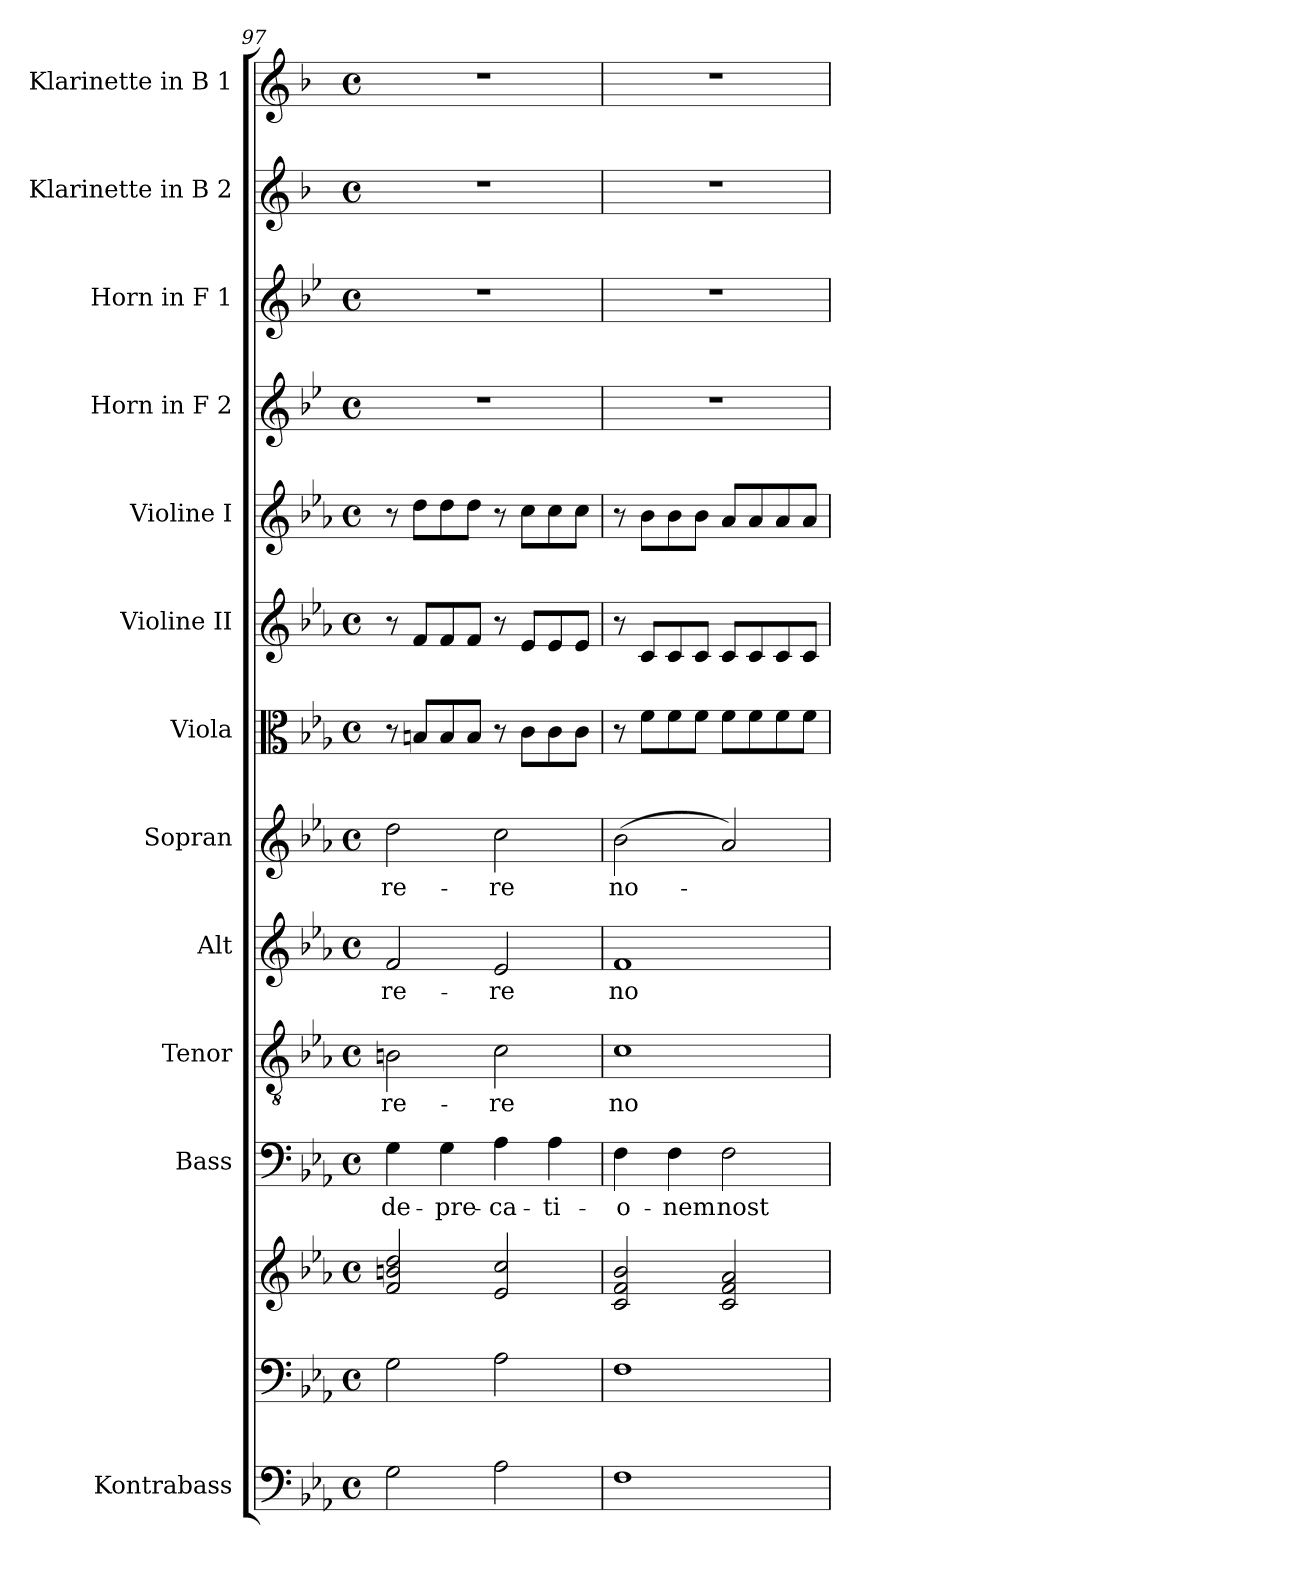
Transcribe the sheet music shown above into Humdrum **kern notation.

**kern	**kern	**kern	**kern	**text	**kern	**text	**kern	**text	**kern	**text	**kern	**kern	**kern	**kern	**kern	**kern	**kern
*part13	*part12	*part12	*part11	*part11	*part10	*part10	*part9	*part9	*part8	*part8	*part7	*part6	*part5	*part4	*part3	*part2	*part1
*staff14	*staff13	*staff12	*staff11	*staff11	*staff10	*staff10	*staff9	*staff9	*staff8	*staff8	*staff7	*staff6	*staff5	*staff4	*staff3	*staff2	*staff1
*I"Kontrabass	*	*	*I"Bass	*	*I"Tenor	*	*I"Alt	*	*I"Sopran	*	*I"Viola	*I"Violine II	*I"Violine I	*I"Horn in F 2	*I"Horn in F 1	*I"Klarinette in B 2	*I"Klarinette in B 1
*I'Kb.	*	*	*I'B	*	*I'T	*	*I'A	*	*I'S	*	*I'Vla.	*I'Vl. II	*I'Vl. I	*I'Hrn. 2	*I'Hrn. 1	*	*
!!LO:PB:g=z
*clefF4	*clefF4	*clefG2	*clefF4	*	*clefGv2	*	*clefG2	*	*clefG2	*	*clefC3	*clefG2	*clefG2	*clefG2	*clefG2	*clefG2	*clefG2
*ITrd7c12	*	*	*	*	*	*	*	*	*	*	*	*	*	*ITrd4c7	*ITrd4c7	*ITrd1c2	*ITrd1c2
*k[b-e-a-]	*k[b-e-a-]	*k[b-e-a-]	*k[b-e-a-]	*	*k[b-e-a-]	*	*k[b-e-a-]	*	*k[b-e-a-]	*	*k[b-e-a-]	*k[b-e-a-]	*k[b-e-a-]	*k[b-e-a-]	*k[b-e-a-]	*k[b-e-a-]	*k[b-e-a-]
*E-:	*E-:	*E-:	*E-:	*	*E-:	*	*E-:	*	*E-:	*	*E-:	*E-:	*E-:	*E-:	*E-:	*E-:	*E-:
*M4/4	*M4/4	*M4/4	*M4/4	*	*M4/4	*	*M4/4	*	*M4/4	*	*M4/4	*M4/4	*M4/4	*M4/4	*M4/4	*M4/4	*M4/4
*met(c)	*met(c)	*met(c)	*met(c)	*	*met(c)	*	*met(c)	*	*met(c)	*	*met(c)	*met(c)	*met(c)	*met(c)	*met(c)	*met(c)	*met(c)
=97	=97	=97	=97	=97	=97	=97	=97	=97	=97	=97	=97	=97	=97	=97	=97	=97	=97
!	!	!	!	!LO:LY:b	!	!LO:LY:b	!	!LO:LY:b	!	!LO:LY:b	!	!	!	!	!	!	!
2GG\	2G\	2f/ 2bn/ 2dd/	4G\	de-	2Bn\	-re-	2f/	-re-	2dd\	-re-	8r	8r	8r	1r	1r	1r	1r
.	.	.	.	.	.	.	.	.	.	.	8Bn/L	8f/L	8dd\L	.	.	.	.
!	!	!	!	!LO:LY:b	!	!	!	!	!	!	!	!	!	!	!	!	!
.	.	.	4G\	-pre-	.	.	.	.	.	.	8B/	8f/	8dd\	.	.	.	.
.	.	.	.	.	.	.	.	.	.	.	8B/J	8f/J	8dd\J	.	.	.	.
!	!	!	!	!LO:LY:b	!	!LO:LY:b	!	!LO:LY:b	!	!LO:LY:b	!	!	!	!	!	!	!
2AA-\	2A-\	2e-/ 2cc/	4A-\	-ca-	2c\	-re	2e-/	-re	2cc\	-re	8r	8r	8r	.	.	.	.
.	.	.	.	.	.	.	.	.	.	.	8c\L	8e-/L	8cc\L	.	.	.	.
!	!	!	!	!LO:LY:b	!	!	!	!	!	!	!	!	!	!	!	!	!
.	.	.	4A-\	-ti-	.	.	.	.	.	.	8c\	8e-/	8cc\	.	.	.	.
.	.	.	.	.	.	.	.	.	.	.	8c\J	8e-/J	8cc\J	.	.	.	.
=98	=98	=98	=98	=98	=98	=98	=98	=98	=98	=98	=98	=98	=98	=98	=98	=98	=98
!	!	!	!	!LO:LY:b	!	!LO:LY:b	!	!LO:LY:b	!	!LO:LY:b	!	!	!	!	!	!	!
1FF	1F	2c/ 2f/ 2b-/	4F\	-o-	1c	no-	1f	no-	(>2b-\	no-	8r	8r	8r	1r	1r	1r	1r
.	.	.	.	.	.	.	.	.	.	.	8f\L	8c/L	8b-\L	.	.	.	.
!	!	!	!	!LO:LY:b	!	!	!	!	!	!	!	!	!	!	!	!	!
.	.	.	4F\	-nem	.	.	.	.	.	.	8f\	8c/	8b-\	.	.	.	.
.	.	.	.	.	.	.	.	.	.	.	8f\J	8c/J	8b-\J	.	.	.	.
!	!	!	!	!LO:LY:b	!	!	!	!	!	!	!	!	!	!	!	!	!
.	.	2c/ 2f/ 2a-/	2F\	nost-	.	.	.	.	2a-/)	.	8f\L	8c/L	8a-/L	.	.	.	.
.	.	.	.	.	.	.	.	.	.	.	8f\	8c/	8a-/	.	.	.	.
.	.	.	.	.	.	.	.	.	.	.	8f\	8c/	8a-/	.	.	.	.
.	.	.	.	.	.	.	.	.	.	.	8f\J	8c/J	8a-/J	.	.	.	.
=	=	=	=	=	=	=	=	=	=	=	=	=	=	=	=	=	=
*-	*-	*-	*-	*-	*-	*-	*-	*-	*-	*-	*-	*-	*-	*-	*-	*-	*-
